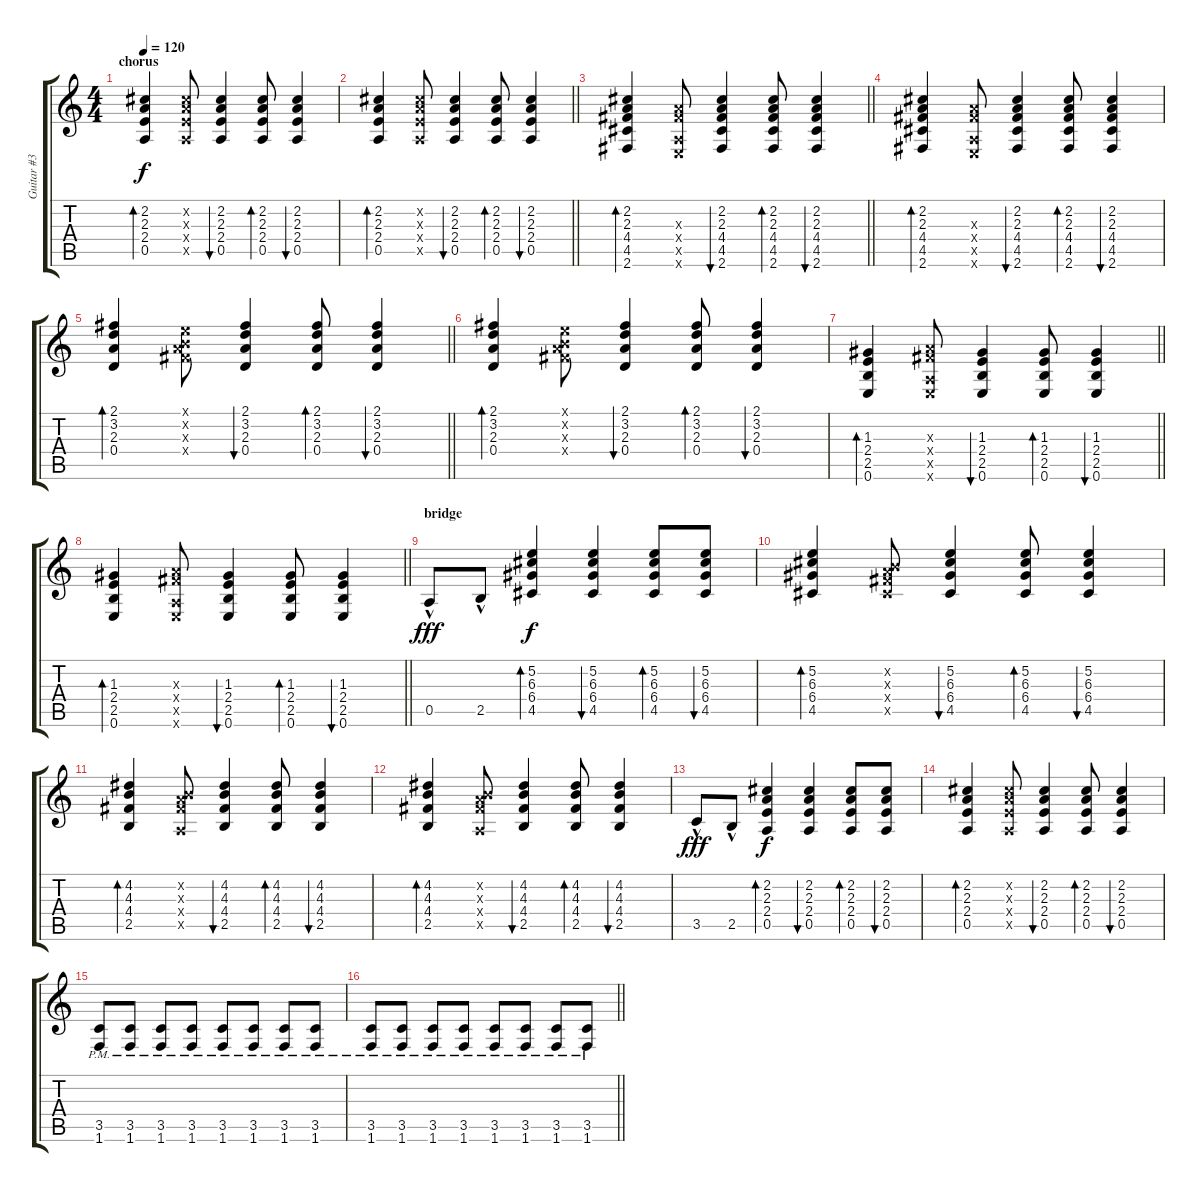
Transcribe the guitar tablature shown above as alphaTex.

\track ("Guitar #3" "Guitar #3") {instrument acousticguitarsteel}
\staff {score tabs}
\tuning (E4 B3 G3 D3 A2 E2) {hide}
\ts (4 4)
\section ("" "chorus")
\tempo 120
\clef g2
\ks c
(2.2 2.3 2.4 0.5).4{bd 60 dy f} (2.2{x} 2.3{x} 2.4{x} 0.5{x}).8 (2.2 2.3 2.4 0.5).4{bu 60} (2.2 2.3 2.4 0.5).8{bd 60} (2.2 2.3 2.4 0.5).4{bu 60} |
\barLineRight lightlight
(2.2 2.3 2.4 0.5).4{bd 60} (2.2{x} 2.3{x} 2.4{x} 0.5{x}).8 (2.2 2.3 2.4 0.5).4{bu 60} (2.2 2.3 2.4 0.5).8{bd 60} (2.2 2.3 2.4 0.5).4{bu 60} |
\barLineRight lightlight
(2.2 2.3 4.4 4.5 2.6).4{bd 60} (2.3{x} 4.4{x} 0.5{x} 0.6{x}).8 (2.2 2.3 4.4 4.5 2.6).4{bu 60} (2.2 2.3 4.4 4.5 2.6).8{bd 60} (2.2 2.3 4.4 4.5 2.6).4{bu 60} |
(2.2 2.3 4.4 4.5 2.6).4{bd 60} (2.3{x} 4.4{x} 0.5{x} 0.6{x}).8 (2.2 2.3 4.4 4.5 2.6).4{bu 60} (2.2 2.3 4.4 4.5 2.6).8{bd 60} (2.2 2.3 4.4 4.5 2.6).4{bu 60} |
\barLineRight lightlight
(2.1 3.2 2.3 0.4).4{bd 60} (0.1{x} 0.2{x} 2.3{x} 4.4{x}).8 (2.1 3.2 2.3 0.4).4{bu 60} (2.1 3.2 2.3 0.4).8{bd 60} (2.1 3.2 2.3 0.4).4{bu 60} |
(2.1 3.2 2.3 0.4).4{bd 60} (0.1{x} 0.2{x} 2.3{x} 4.4{x}).8 (2.1 3.2 2.3 0.4).4{bu 60} (2.1 3.2 2.3 0.4).8{bd 60} (2.1 3.2 2.3 0.4).4{bu 60} |
\barLineRight lightlight
(1.3 2.4 2.5 0.6).4{bd 60} (2.3{x} 4.4{x} 0.5{x} 0.6{x}).8 (1.3 2.4 2.5 0.6).4{bu 60} (1.3 2.4 2.5 0.6).8{bd 60} (1.3 2.4 2.5 0.6).4{bu 60} |
\barLineRight lightlight
(1.3 2.4 2.5 0.6).4{bd 60} (2.3{x} 4.4{x} 0.5{x} 0.6{x}).8 (1.3 2.4 2.5 0.6).4{bu 60} (1.3 2.4 2.5 0.6).8{bd 60} (1.3 2.4 2.5 0.6).4{bu 60} |
\section ("" "bridge")
0.5{hac}.8{dy fff} 2.5{hac}.8 (5.2 6.3 6.4 4.5).4{bd 60 dy f} (5.2 6.3 6.4 4.5).4{bu 60} (5.2 6.3 6.4 4.5).8{bd 60} (5.2 6.3 6.4 4.5).8{bu 60} |
(5.2 6.3 6.4 4.5).4{bd 60} (0.2{x} 2.3{x} 4.4{x} 4.5{x}).8 (5.2 6.3 6.4 4.5).4{bu 60} (5.2 6.3 6.4 4.5).8{bd 60} (5.2 6.3 6.4 4.5).4{bu 60} |
(4.2 4.3 4.4 2.5).4{bd 60} (0.2{x} 2.3{x} 4.4{x} 0.5{x}).8 (4.2 4.3 4.4 2.5).4{bu 60} (4.2 4.3 4.4 2.5).8{bd 60} (4.2 4.3 4.4 2.5).4{bu 60} |
(4.2 4.3 4.4 2.5).4{bd 60} (0.2{x} 2.3{x} 4.4{x} 0.5{x}).8 (4.2 4.3 4.4 2.5).4{bu 60} (4.2 4.3 4.4 2.5).8{bd 60} (4.2 4.3 4.4 2.5).4{bu 60} |
3.5{hac}.8{dy fff} 2.5{hac}.8 (2.2 2.3 2.4 0.5).4{bd 60 dy f} (2.2 2.3 2.4 0.5).4{bu 60} (2.2 2.3 2.4 0.5).8{bd 60} (2.2 2.3 2.4 0.5).8{bu 60} |
(2.2 2.3 2.4 0.5).4{bd 60} (2.2{x} 2.3{x} 2.4{x} 0.5{x}).8 (2.2 2.3 2.4 0.5).4{bu 60} (2.2 2.3 2.4 0.5).8{bd 60} (2.2 2.3 2.4 0.5).4{bu 60} |
(3.5{pm} 1.6{pm}).8 (3.5{pm} 1.6{pm}).8 (3.5{pm} 1.6{pm}).8 (3.5{pm} 1.6{pm}).8 (3.5{pm} 1.6{pm}).8 (3.5{pm} 1.6).8 (3.5{pm} 1.6{pm}).8 (3.5{pm} 1.6{pm}).8 |
\barLineRight lightlight
(3.5{pm} 1.6{pm}).8 (3.5{pm} 1.6{pm}).8 (3.5{pm} 1.6{pm}).8 (3.5{pm} 1.6{pm}).8 (3.5{pm} 1.6{pm}).8 (3.5{pm} 1.6).8 (3.5{pm} 1.6{pm}).8 (3.5{pm} 1.6{pm}).8
